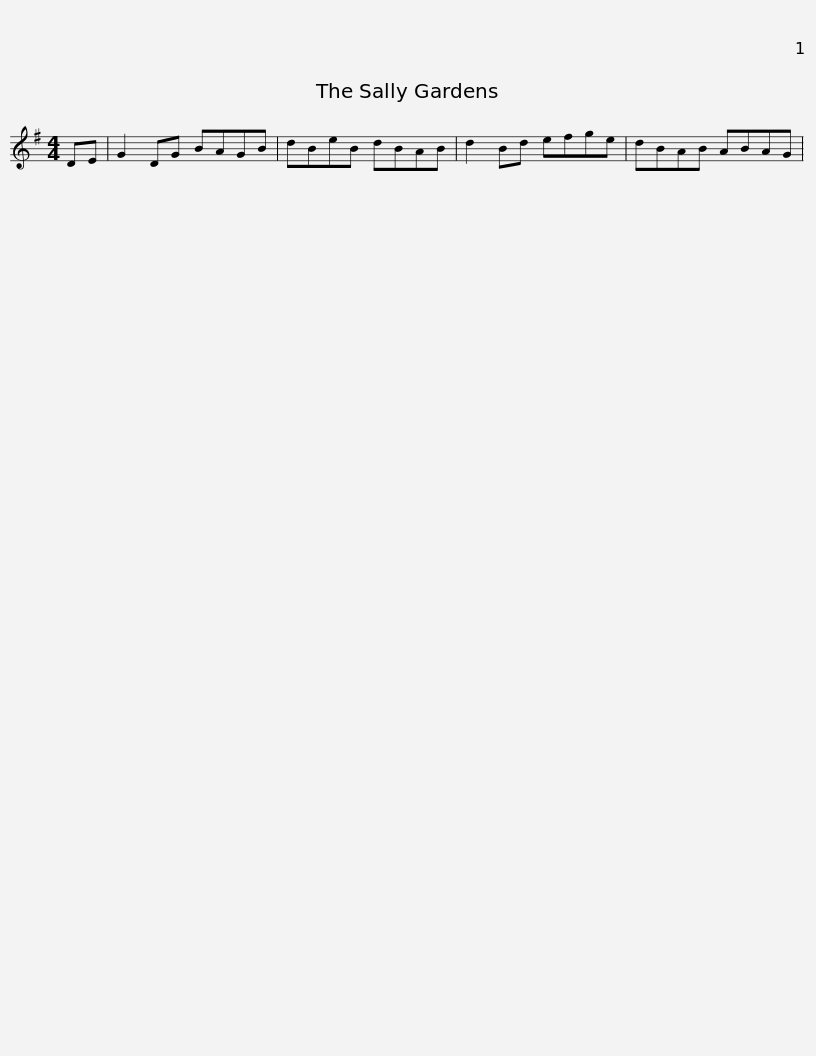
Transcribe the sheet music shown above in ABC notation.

X:1
L:1/8
M:4/4
I:linebreak $
K:G
V:1 treble
V:1
 DE | G2 DG BAGB | dBeB dBAB | d2 Bd efge | dBAB ABAG | %5
